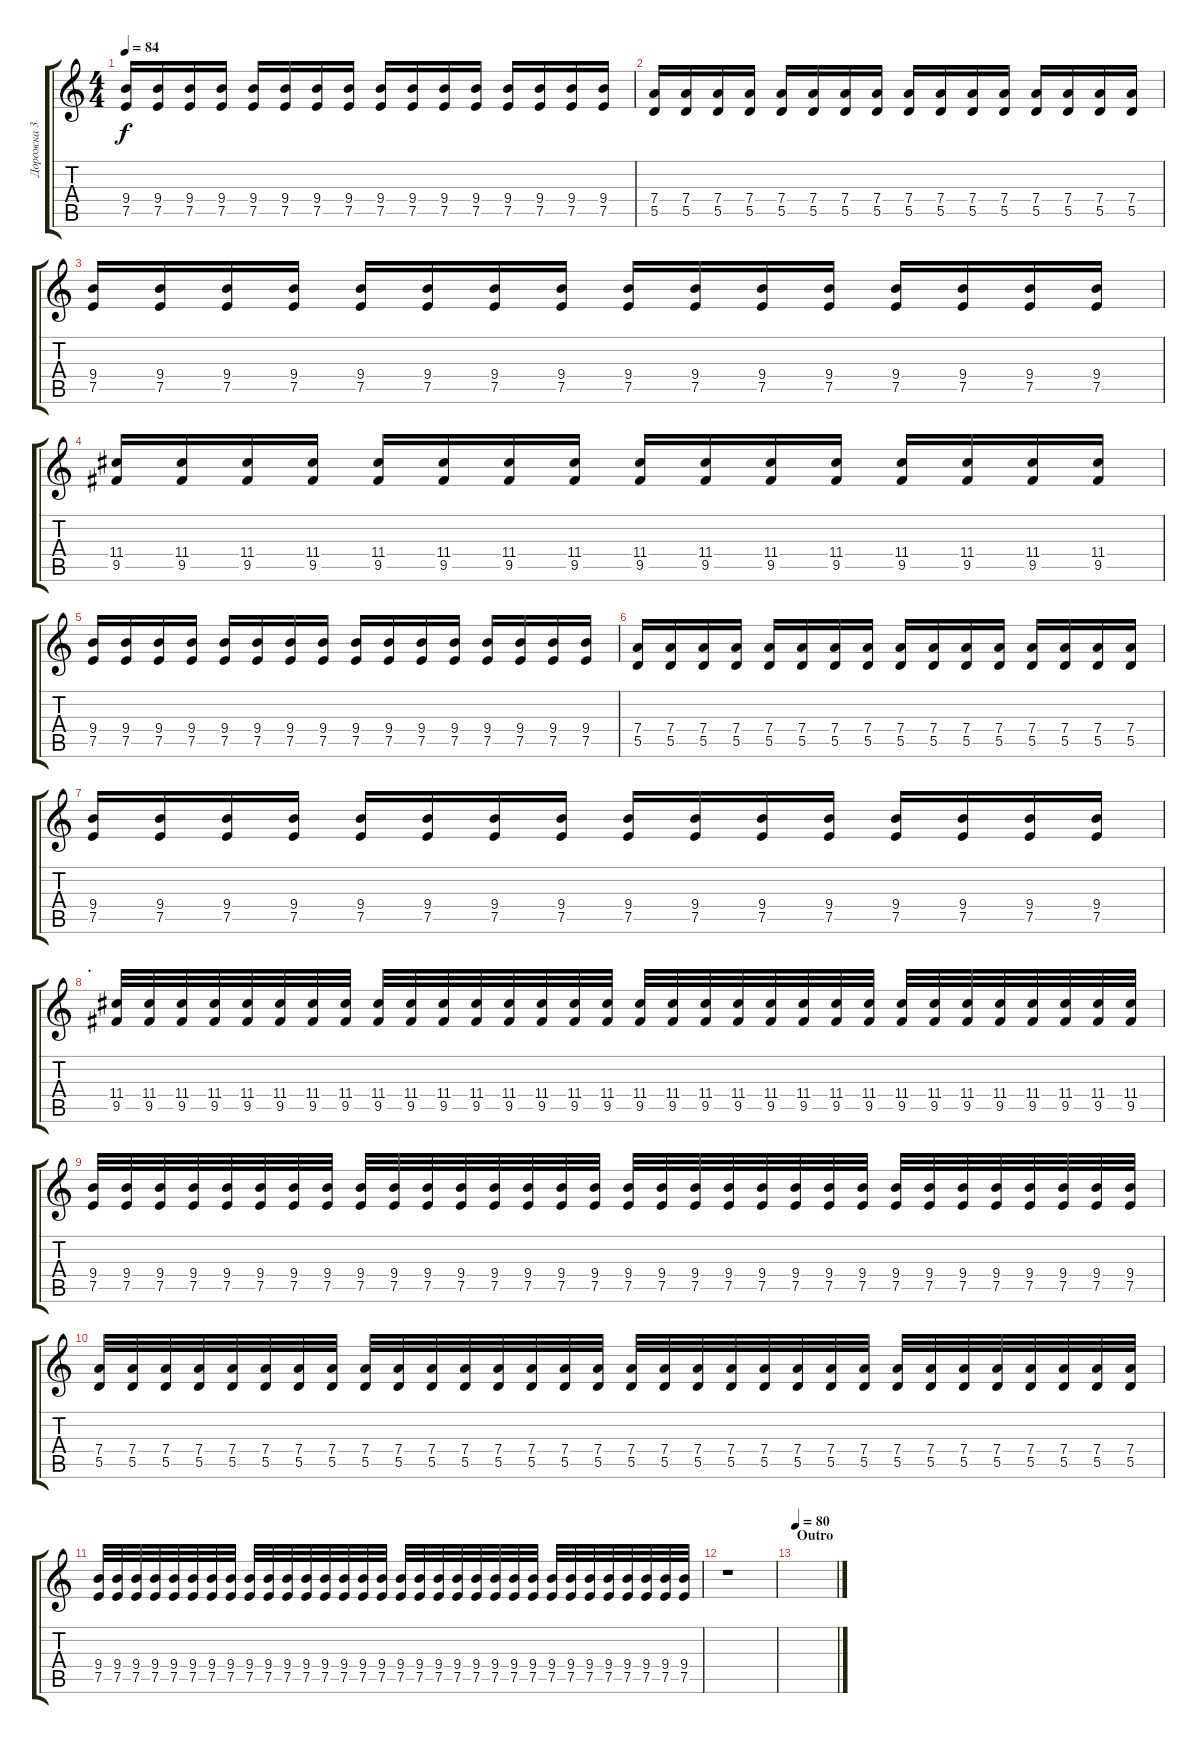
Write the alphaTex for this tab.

\track ("Дорожка 3" "Дорожка 3") {instrument overdrivenguitar}
\staff {score tabs}
\tuning (E4 B3 G3 D3 A2 E2) {hide}
\ts (4 4)
\tempo 84
\clef g2
\ks c
(9.4 7.5).16{dy f} (9.4 7.5).16 (9.4 7.5).16 (9.4 7.5).16 (9.4 7.5).16 (9.4 7.5).16 (9.4 7.5).16 (9.4 7.5).16 (9.4 7.5).16 (9.4 7.5).16 (9.4 7.5).16 (9.4 7.5).16 (9.4 7.5).16 (9.4 7.5).16 (9.4 7.5).16 (9.4 7.5).16 |
(7.4 5.5).16 (7.4 5.5).16 (7.4 5.5).16 (7.4 5.5).16 (7.4 5.5).16 (7.4 5.5).16 (7.4 5.5).16 (7.4 5.5).16 (7.4 5.5).16 (7.4 5.5).16 (7.4 5.5).16 (7.4 5.5).16 (7.4 5.5).16 (7.4 5.5).16 (7.4 5.5).16 (7.4 5.5).16 |
(9.4 7.5).16 (9.4 7.5).16 (9.4 7.5).16 (9.4 7.5).16 (9.4 7.5).16 (9.4 7.5).16 (9.4 7.5).16 (9.4 7.5).16 (9.4 7.5).16 (9.4 7.5).16 (9.4 7.5).16 (9.4 7.5).16 (9.4 7.5).16 (9.4 7.5).16 (9.4 7.5).16 (9.4 7.5).16 |
(11.4 9.5).16 (11.4 9.5).16 (11.4 9.5).16 (11.4 9.5).16 (11.4 9.5).16 (11.4 9.5).16 (11.4 9.5).16 (11.4 9.5).16 (11.4 9.5).16 (11.4 9.5).16 (11.4 9.5).16 (11.4 9.5).16 (11.4 9.5).16 (11.4 9.5).16 (11.4 9.5).16 (11.4 9.5).16 |
(9.4 7.5).16 (9.4 7.5).16 (9.4 7.5).16 (9.4 7.5).16 (9.4 7.5).16 (9.4 7.5).16 (9.4 7.5).16 (9.4 7.5).16 (9.4 7.5).16 (9.4 7.5).16 (9.4 7.5).16 (9.4 7.5).16 (9.4 7.5).16 (9.4 7.5).16 (9.4 7.5).16 (9.4 7.5).16 |
(7.4 5.5).16 (7.4 5.5).16 (7.4 5.5).16 (7.4 5.5).16 (7.4 5.5).16 (7.4 5.5).16 (7.4 5.5).16 (7.4 5.5).16 (7.4 5.5).16 (7.4 5.5).16 (7.4 5.5).16 (7.4 5.5).16 (7.4 5.5).16 (7.4 5.5).16 (7.4 5.5).16 (7.4 5.5).16 |
(9.4 7.5).16 (9.4 7.5).16 (9.4 7.5).16 (9.4 7.5).16 (9.4 7.5).16 (9.4 7.5).16 (9.4 7.5).16 (9.4 7.5).16 (9.4 7.5).16 (9.4 7.5).16 (9.4 7.5).16 (9.4 7.5).16 (9.4 7.5).16 (9.4 7.5).16 (9.4 7.5).16 (9.4 7.5).16 |
\section ("" ".")
(11.4 9.5).32 (11.4 9.5).32 (11.4 9.5).32 (11.4 9.5).32 (11.4 9.5).32 (11.4 9.5).32 (11.4 9.5).32 (11.4 9.5).32 (11.4 9.5).32 (11.4 9.5).32 (11.4 9.5).32 (11.4 9.5).32 (11.4 9.5).32 (11.4 9.5).32 (11.4 9.5).32 (11.4 9.5).32 (11.4 9.5).32 (11.4 9.5).32 (11.4 9.5).32 (11.4 9.5).32 (11.4 9.5).32 (11.4 9.5).32 (11.4 9.5).32 (11.4 9.5).32 (11.4 9.5).32 (11.4 9.5).32 (11.4 9.5).32 (11.4 9.5).32 (11.4 9.5).32 (11.4 9.5).32 (11.4 9.5).32 (11.4 9.5).32 |
(9.4 7.5).32 (9.4 7.5).32 (9.4 7.5).32 (9.4 7.5).32 (9.4 7.5).32 (9.4 7.5).32 (9.4 7.5).32 (9.4 7.5).32 (9.4 7.5).32 (9.4 7.5).32 (9.4 7.5).32 (9.4 7.5).32 (9.4 7.5).32 (9.4 7.5).32 (9.4 7.5).32 (9.4 7.5).32 (9.4 7.5).32 (9.4 7.5).32 (9.4 7.5).32 (9.4 7.5).32 (9.4 7.5).32 (9.4 7.5).32 (9.4 7.5).32 (9.4 7.5).32 (9.4 7.5).32 (9.4 7.5).32 (9.4 7.5).32 (9.4 7.5).32 (9.4 7.5).32 (9.4 7.5).32 (9.4 7.5).32 (9.4 7.5).32 |
(7.4 5.5).32 (7.4 5.5).32 (7.4 5.5).32 (7.4 5.5).32 (7.4 5.5).32 (7.4 5.5).32 (7.4 5.5).32 (7.4 5.5).32 (7.4 5.5).32 (7.4 5.5).32 (7.4 5.5).32 (7.4 5.5).32 (7.4 5.5).32 (7.4 5.5).32 (7.4 5.5).32 (7.4 5.5).32 (7.4 5.5).32 (7.4 5.5).32 (7.4 5.5).32 (7.4 5.5).32 (7.4 5.5).32 (7.4 5.5).32 (7.4 5.5).32 (7.4 5.5).32 (7.4 5.5).32 (7.4 5.5).32 (7.4 5.5).32 (7.4 5.5).32 (7.4 5.5).32 (7.4 5.5).32 (7.4 5.5).32 (7.4 5.5).32 |
(9.4 7.5).32 (9.4 7.5).32 (9.4 7.5).32 (9.4 7.5).32 (9.4 7.5).32 (9.4 7.5).32 (9.4 7.5).32 (9.4 7.5).32 (9.4 7.5).32 (9.4 7.5).32 (9.4 7.5).32 (9.4 7.5).32 (9.4 7.5).32 (9.4 7.5).32 (9.4 7.5).32 (9.4 7.5).32 (9.4 7.5).32 (9.4 7.5).32 (9.4 7.5).32 (9.4 7.5).32 (9.4 7.5).32 (9.4 7.5).32 (9.4 7.5).32 (9.4 7.5).32 (9.4 7.5).32 (9.4 7.5).32 (9.4 7.5).32 (9.4 7.5).32 (9.4 7.5).32 (9.4 7.5).32 (9.4 7.5).32 (9.4 7.5).32 |
r.1 |
\section ("" "Outro")
\tempo 80
